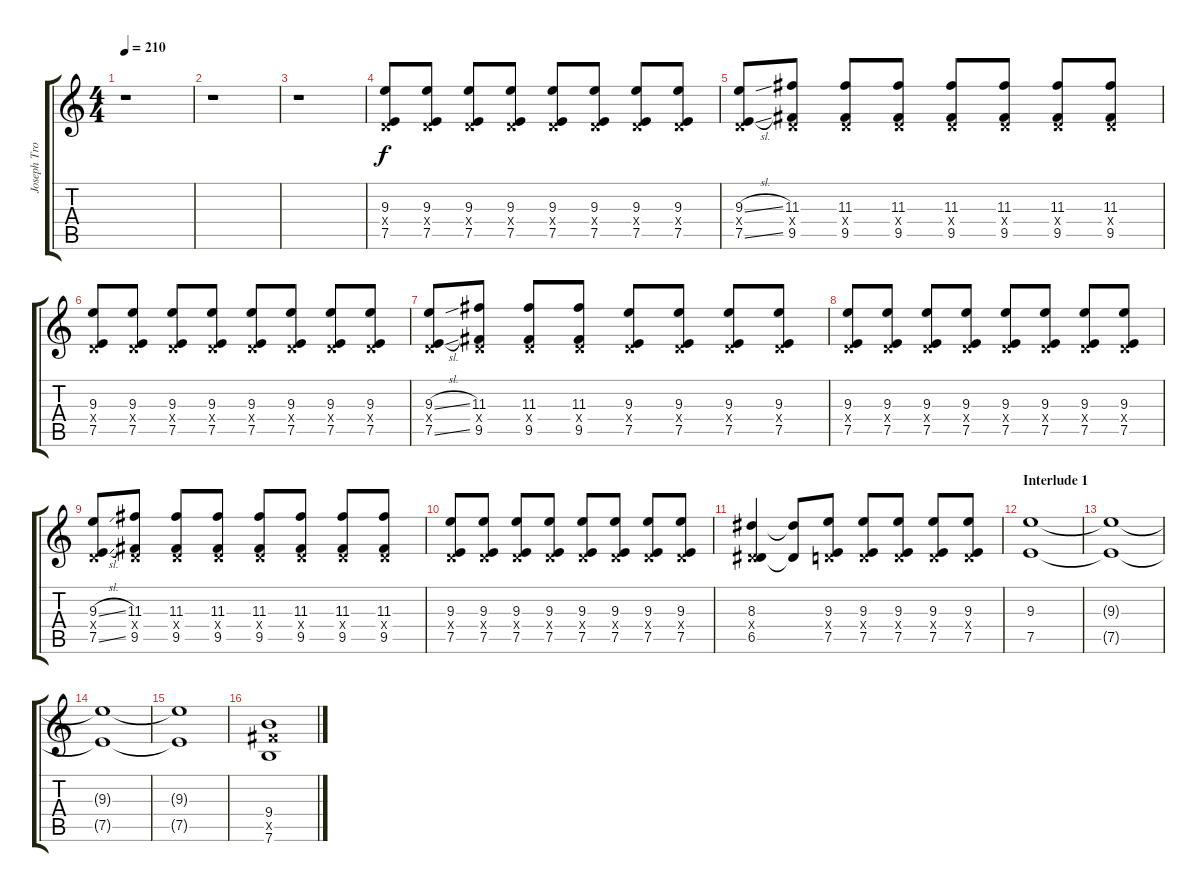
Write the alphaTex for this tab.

\track ("Joseph Trohman (Lead Guitar)" "Joseph Tro") {instrument distortionguitar}
\staff {score tabs}
\tuning (E4 B3 G3 D3 A2 E2) {hide}
\ts (4 4)
\tempo 210
\clef g2
\ks c
r.1{dy f} |
r.1 |
r.1 |
(9.3 0.4{x} 7.5).8{instrument distortionguitar} (9.3 0.4{x} 7.5).8 (9.3 0.4{x} 7.5).8 (9.3 0.4{x} 7.5).8 (9.3 0.4{x} 7.5).8 (9.3 0.4{x} 7.5).8 (9.3 0.4{x} 7.5).8 (9.3 0.4{x} 7.5).8 |
(9.3{sl} 0.4{x} 7.5{sl}).8 (11.3 0.4{x} 9.5).8 (11.3 0.4{x} 9.5).8 (11.3 0.4{x} 9.5).8 (11.3 0.4{x} 9.5).8 (11.3 0.4{x} 9.5).8 (11.3 0.4{x} 9.5).8 (11.3 0.4{x} 9.5).8 |
(9.3 0.4{x} 7.5).8 (9.3 0.4{x} 7.5).8 (9.3 0.4{x} 7.5).8 (9.3 0.4{x} 7.5).8 (9.3 0.4{x} 7.5).8 (9.3 0.4{x} 7.5).8 (9.3 0.4{x} 7.5).8 (9.3 0.4{x} 7.5).8 |
(9.3{sl} 0.4{x} 7.5{sl}).8 (11.3 0.4{x} 9.5).8 (11.3 0.4{x} 9.5).8 (11.3 0.4{x} 9.5).8 (9.3 0.4{x} 7.5).8 (9.3 0.4{x} 7.5).8 (9.3 0.4{x} 7.5).8 (9.3 0.4{x} 7.5).8 |
(9.3 0.4{x} 7.5).8 (9.3 0.4{x} 7.5).8 (9.3 0.4{x} 7.5).8 (9.3 0.4{x} 7.5).8 (9.3 0.4{x} 7.5).8 (9.3 0.4{x} 7.5).8 (9.3 0.4{x} 7.5).8 (9.3 0.4{x} 7.5).8 |
(9.3{sl} 0.4{x} 7.5{sl}).8 (11.3 0.4{x} 9.5).8 (11.3 0.4{x} 9.5).8 (11.3 0.4{x} 9.5).8 (11.3 0.4{x} 9.5).8 (11.3 0.4{x} 9.5).8 (11.3 0.4{x} 9.5).8 (11.3 0.4{x} 9.5).8 |
(9.3 0.4{x} 7.5).8 (9.3 0.4{x} 7.5).8 (9.3 0.4{x} 7.5).8 (9.3 0.4{x} 7.5).8 (9.3 0.4{x} 7.5).8 (9.3 0.4{x} 7.5).8 (9.3 0.4{x} 7.5).8 (9.3 0.4{x} 7.5).8 |
(8.3 0.4{x} 6.5).4 (8.3{t} 6.5{t}).8 (9.3 0.4{x} 7.5).8 (9.3 0.4{x} 7.5).8 (9.3 0.4{x} 7.5).8 (9.3 0.4{x} 7.5).8 (9.3 0.4{x} 7.5).8 |
\section ("" "Interlude 1")
(9.3 7.5).1 |
(9.3{t} 7.5{t}).1 |
(9.3{t} 7.5{t}).1 |
(9.3{t} 7.5{t}).1 |
(9.4 9.5{x} 7.6).1
